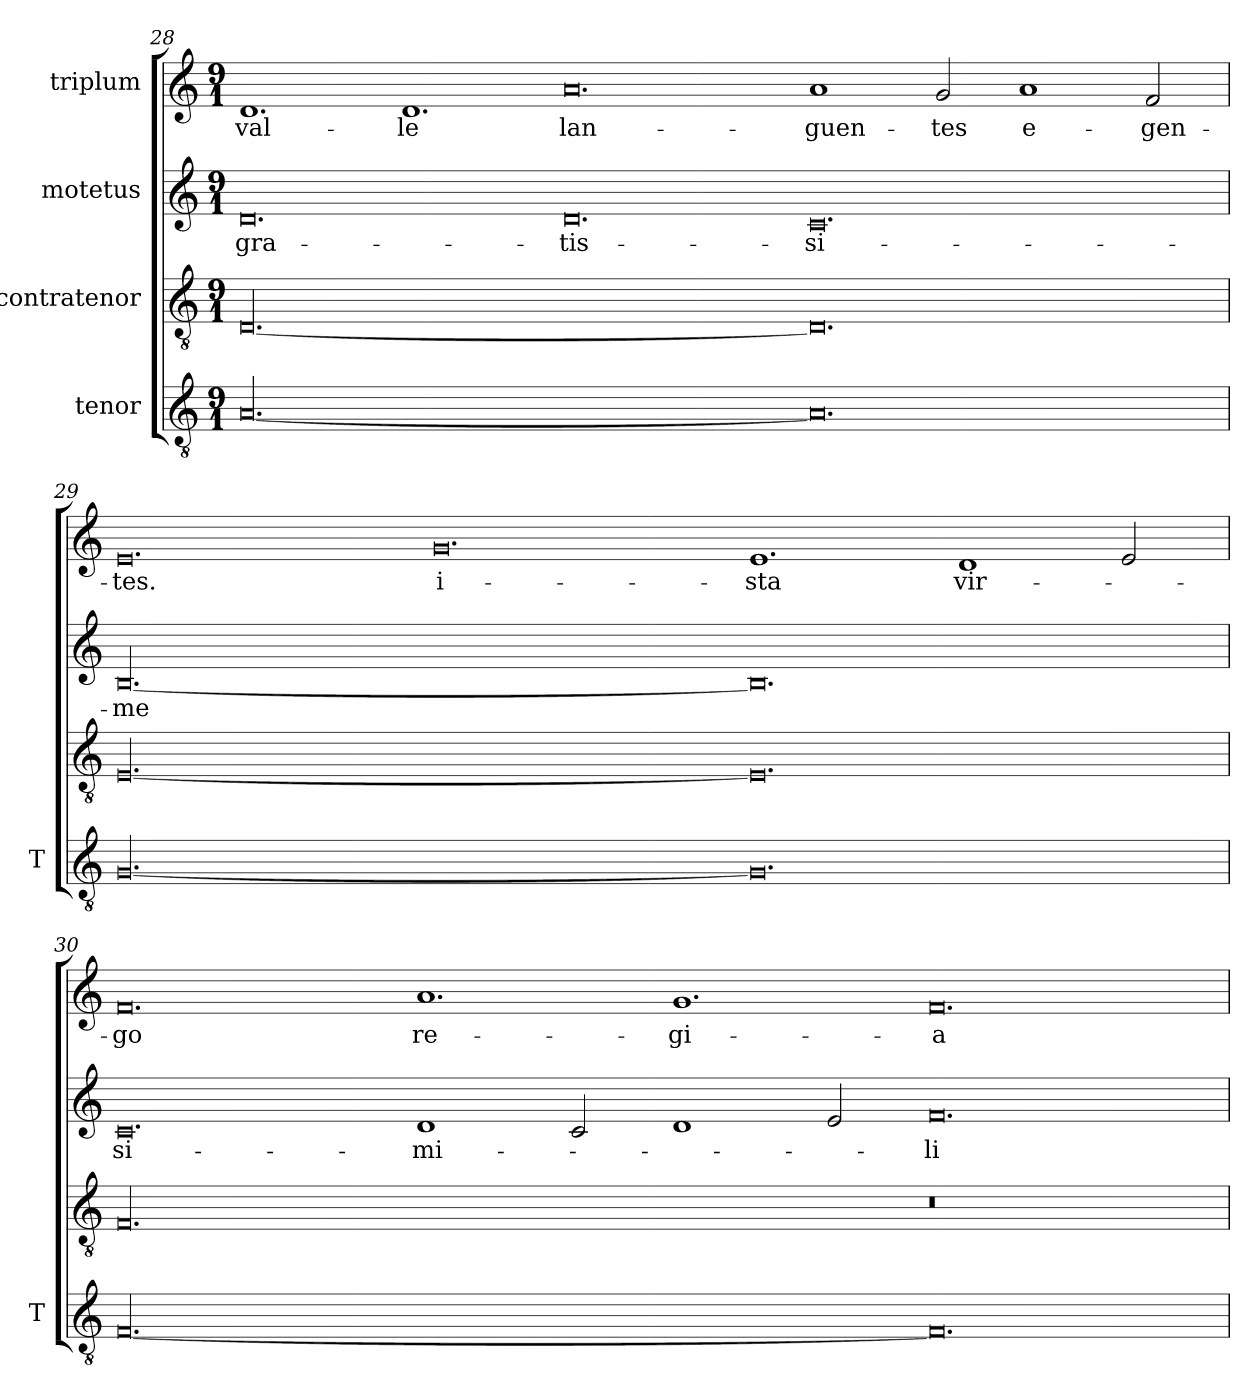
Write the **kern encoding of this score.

**kern	**kern	**kern	**text	**kern	**text
*part4	*part3	*part2	*part2	*part1	*part1
*staff4	*staff3	*staff2	*staff2	*staff1	*staff1
*I"tenor	*I"contratenor	*I"motetus	*	*I"triplum	*
*I'T	*	*	*	*	*
*clefGv2	*clefGv2	*clefG2	*	*clefG2	*
*k[]	*k[]	*k[]	*	*k[]	*
*C:	*C:	*C:	*	*C:	*
*M9/1	*M9/1	*M9/1	*	*M9/1	*
=28	=28	=28	=28	=28	=28
[00.A/	[00.D/	0.d/	gra-	1.d/	val-
.	.	.	.	1.d/	-le
.	.	0.d/	-tis-	0.a/	lan-
0.A/]	0.D/]	0.c/	-si-	1a/	-guen-
.	.	.	.	2g/	-tes
.	.	.	.	1a/	e-
.	.	.	.	2f/	-gen-
!!LO:PB:g=z
=29	=29	=29	=29	=29	=29
[00.G/	[00.E/	[00.B/	-me	0.e/	-tes.
.	.	.	.	0.g/	i-
0.G/]	0.E/]	0.B/]	.	1.e/	-sta
.	.	.	.	1d/	vir-
.	.	.	.	2e/	.
=30	=30	=30	=30	=30	=30
[00.F/	00.F/	0.c/	si-	0.f/	-go
.	.	1d/	-mi-	1.a/	re-
.	.	2c/	.	.	.
.	.	1d/	.	1.g/	-gi-
.	.	2e/	.	.	.
0.F/]	0.r	0.f/	-li	0.f/	-a
=	=	=	=	=	=
*-	*-	*-	*-	*-	*-
